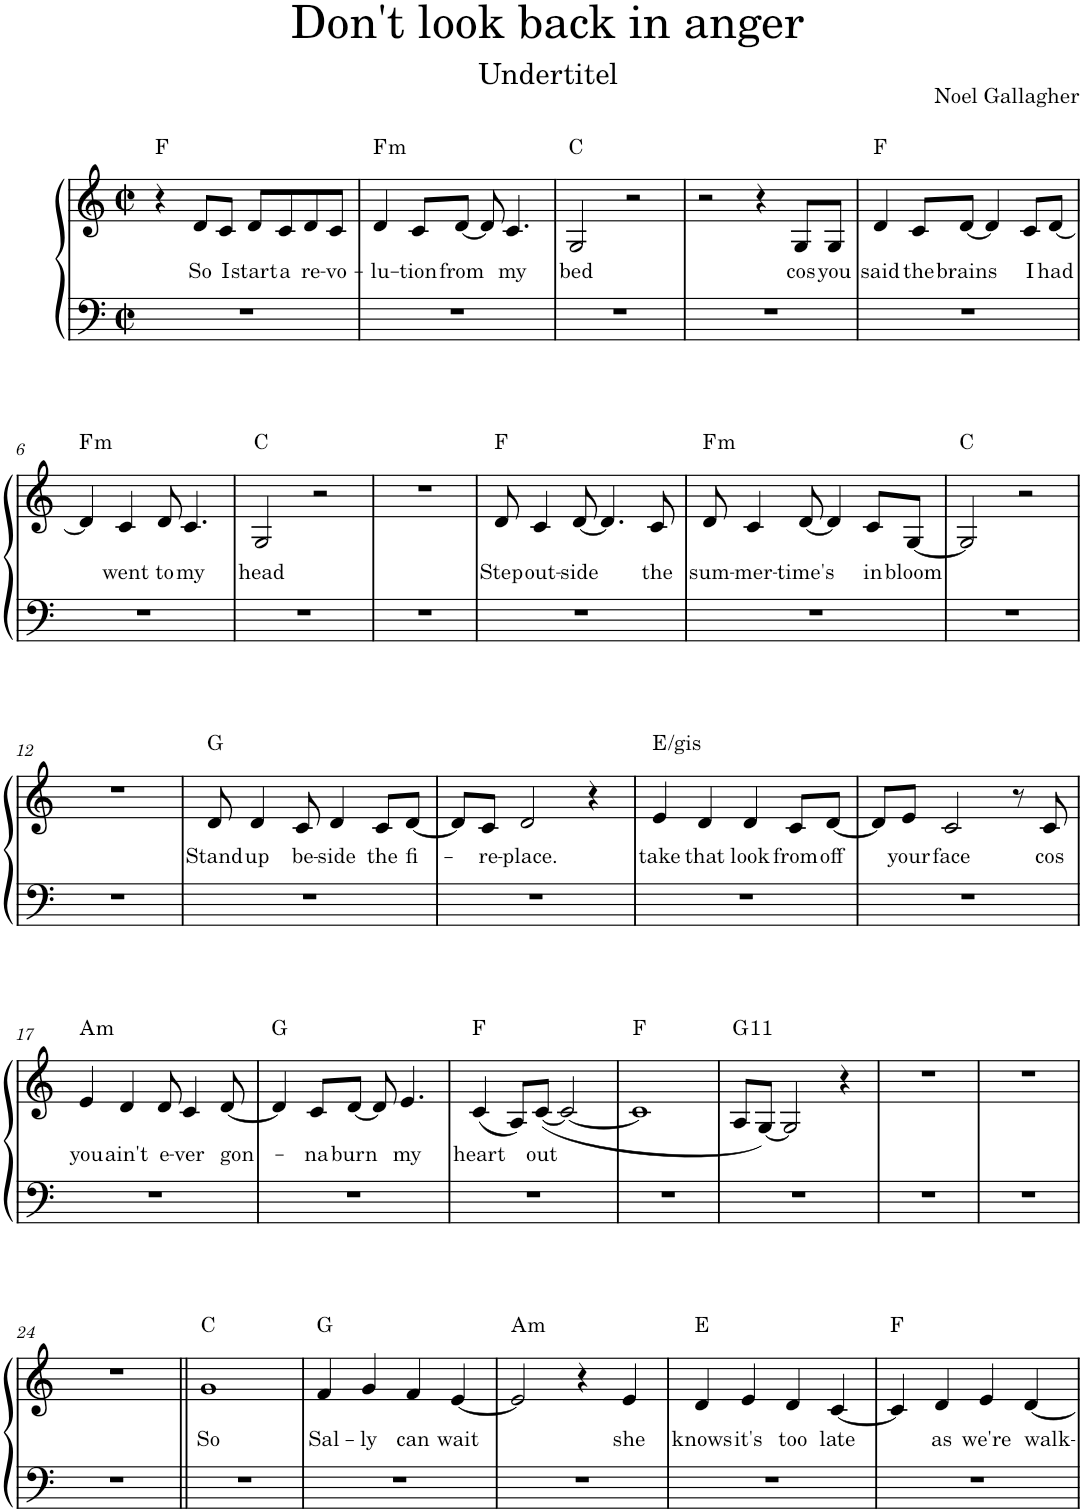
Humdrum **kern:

**kern	**kern	**text	**harte
*part1	*part1	*part1	*part1
*staff2	*staff1	*staff1	*
*I"Piano	*	*	*
*clefF4	*clefG2	*	*
*k[]	*k[]	*	*
*M2/2	*M2/2	*	*
*met(c|)	*met(c|)	*	*
=1	=1	=1	=1
1r	4r	.	F:maj
!	!	!LO:LY:b	!
.	8d/L	So	.
!	!	!LO:LY:b	!
.	8c/J	I	.
!	!	!LO:LY:b	!
.	8d/L	start	.
!	!	!LO:LY:b	!
.	8c/	a	.
!	!	!LO:LY:b	!
.	8d/	re-	.
!	!	!LO:LY:b	!
.	8c/J	-vo-	.
=2	=2	=2	=2
!	!	!LO:LY:b	!LO:H:kt=m
1r	4d/	-lu-	F:min
!	!	!LO:LY:b	!
.	8c/L	-tion	.
!	!	!LO:LY:b	!
.	[8d/J	from	.
.	8d/]	.	.
!	!	!LO:LY:b	!
.	4.c/	my	.
=3	=3	=3	=3
!	!	!LO:LY:b	!
1r	2G/	bed	C:maj
.	2r	.	.
=4	=4	=4	=4
1r	2r	.	.
.	4r	.	.
!	!	!LO:LY:b	!
.	8G/L	cos	.
!	!	!LO:LY:b	!
.	8G/J	you	.
=5	=5	=5	=5
!	!	!LO:LY:b	!
1r	4d/	said	F:maj
!	!	!LO:LY:b	!
.	8c/L	the	.
!	!	!LO:LY:b	!
.	[8d/J	brains	.
.	4d/]	.	.
!	!	!LO:LY:b	!
.	8c/L	I	.
!	!	!LO:LY:b	!
.	[8d/J	had	.
!!LO:LB:g=z
=6	=6	=6	=6
!	!	!	!LO:H:kt=m
1r	4d/]	.	F:min
!	!	!LO:LY:b	!
.	4c/	went	.
!	!	!LO:LY:b	!
.	8d/	to	.
!	!	!LO:LY:b	!
.	4.c/	my	.
=7	=7	=7	=7
!	!	!LO:LY:b	!
1r	2G/	head	C:maj
.	2r	.	.
=8	=8	=8	=8
1r	1r	.	.
=9	=9	=9	=9
!	!	!LO:LY:b	!
1r	8d/	Step	F:maj
!	!	!LO:LY:b	!
.	4c/	out-	.
!	!	!LO:LY:b	!
.	[8d/	-side	.
.	4.d/]	.	.
!	!	!LO:LY:b	!
.	8c/	the	.
=10	=10	=10	=10
!	!	!LO:LY:b	!LO:H:kt=m
1r	8d/	sum-	F:min
!	!	!LO:LY:b	!
.	4c/	-mer-	.
!	!	!LO:LY:b	!
.	[8d/	-time's	.
.	4d/]	.	.
!	!	!LO:LY:b	!
.	8c/L	in	.
!	!	!LO:LY:b	!
.	[8G/J	bloom	.
=11	=11	=11	=11
1r	2G/]	.	C:maj
.	2r	.	.
!!LO:LB:g=z
=12	=12	=12	=12
1r	1r	.	.
=13	=13	=13	=13
!	!	!LO:LY:b	!
1r	8d/	Stand	G:maj
!	!	!LO:LY:b	!
.	4d/	up	.
!	!	!LO:LY:b	!
.	8c/	be-	.
!	!	!LO:LY:b	!
.	4d/	-side	.
!	!	!LO:LY:b	!
.	8c/L	the	.
!	!	!LO:LY:b	!
.	[8d/J	fi-	.
=14	=14	=14	=14
1r	8d/L]	.	.
!	!	!LO:LY:b	!
.	8c/J	-re-	.
!	!	!LO:LY:b	!
.	2d/	-place.	.
.	4r	.	.
=15	=15	=15	=15
!	!	!LO:LY:b	!
1r	4e/	take	E:maj
!	!	!LO:LY:b	!
.	4d/	that	.
!	!	!LO:LY:b	!
.	4d/	look	.
!	!	!LO:LY:b	!
.	8c/L	from	.
!	!	!LO:LY:b	!
.	[8d/J	off	.
=16	=16	=16	=16
1r	8d/L]	.	.
!	!	!LO:LY:b	!
.	8e/J	your	.
!	!	!LO:LY:b	!
.	2c/	face	.
.	8r	.	.
!	!	!LO:LY:b	!
.	8c/	cos	.
!!LO:LB:g=z
=17	=17	=17	=17
!	!	!LO:LY:b	!LO:H:kt=m
1r	4e/	you	A:min
!	!	!LO:LY:b	!
.	4d/	ain't	.
!	!	!LO:LY:b	!
.	8d/	e-	.
!	!	!LO:LY:b	!
.	4c/	-ver	.
!	!	!LO:LY:b	!
.	[8d/	gon-	.
=18	=18	=18	=18
1r	4d/]	.	G:maj
!	!	!LO:LY:b	!
.	8c/L	-na	.
!	!	!LO:LY:b	!
.	[8d/J	burn	.
.	8d/]	.	.
!	!	!LO:LY:b	!
.	4.e/	my	.
=19	=19	=19	=19
!	!	!LO:LY:b	!
1r	(4c/	heart	F:maj
.	8A/L)	.	.
!	!	!LO:LY:b	!
.	([8c/J	out	.
.	2c/_	.	.
=20	=20	=20	=20
1r	1c]	.	F:maj
=21	=21	=21	=21
!	!	!	!LO:H:kt=11
1r	8A/L	.	G:9(11)
.	[8G/J)	.	.
.	2G/]	.	.
.	4r	.	.
=22	=22	=22	=22
1r	1r	.	.
=23	=23	=23	=23
1r	1r	.	.
!!LO:LB:g=z
=24	=24	=24	=24
1r	1r	.	.
=25||	=25||	=25||	=25||
!	!	!LO:LY:b	!
1r	1g	So	C:maj
=26	=26	=26	=26
!	!	!LO:LY:b	!
1r	4f/	Sal-	G:maj
!	!	!LO:LY:b	!
.	4g/	-ly	.
!	!	!LO:LY:b	!
.	4f/	can	.
!	!	!LO:LY:b	!
.	[4e/	wait	.
=27	=27	=27	=27
!	!	!	!LO:H:kt=m
1r	2e/]	.	A:min
.	4r	.	.
!	!	!LO:LY:b	!
.	4e/	she	.
=28	=28	=28	=28
!	!	!LO:LY:b	!
1r	4d/	knows	E:maj
!	!	!LO:LY:b	!
.	4e/	it's	.
!	!	!LO:LY:b	!
.	4d/	too	.
!	!	!LO:LY:b	!
.	[4c/	late	.
=29	=29	=29	=29
1r	4c/]	.	F:maj
!	!	!LO:LY:b	!
.	4d/	as	.
!	!	!LO:LY:b	!
.	4e/	we're	.
!	!	!LO:LY:b	!
.	[4d/	walk-	.
=	=	=	=
*-	*-	*-	*-
